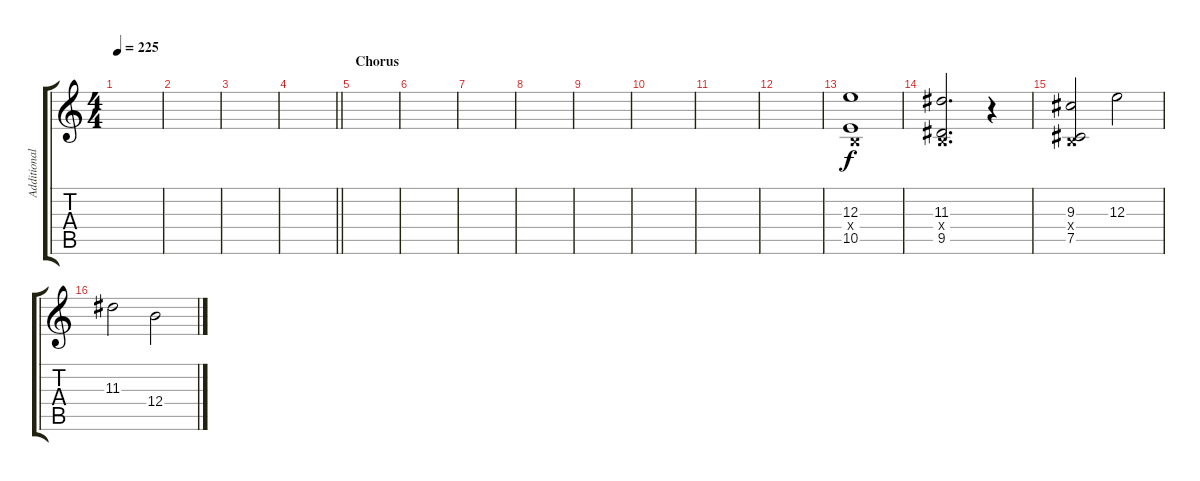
\track ("Additional 1" "Additional") {instrument distortionguitar}
\staff {score tabs}
\tuning (Db4 Ab3 E3 B2 Gb2 Db2) {hide}
\ts (4 4)
\tempo 225
\clef g2
\ks c
|
|
|
\barLineRight lightlight
|
\section ("" "Chorus")
|
|
|
|
|
|
|
|
(12.3 0.4{x} 10.5).1 |
(11.3 0.4{x} 9.5).2{d} r.4 |
(9.3 0.4{x} 7.5).2 12.3.2 |
11.3.2 12.4.2
